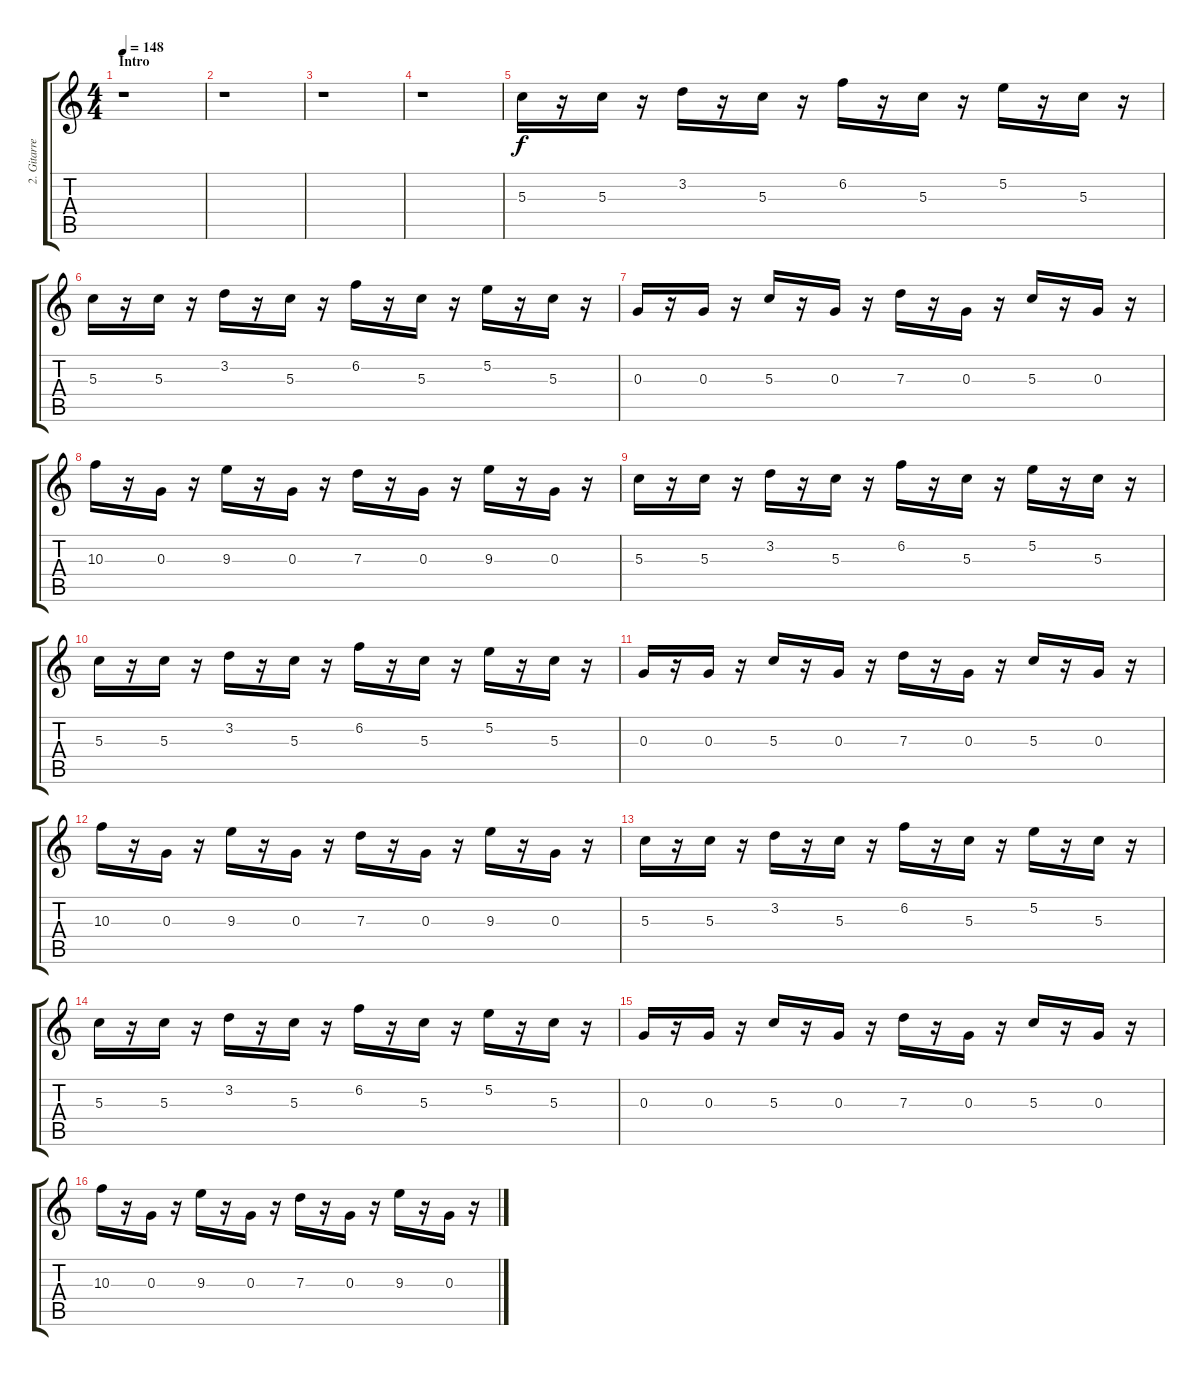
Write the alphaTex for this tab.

\track ("2. Gitarre" "2. Gitarre") {instrument overdrivenguitar}
\staff {score tabs}
\tuning (E4 B3 G3 D3 A2 E2) {hide}
\ts (4 4)
\section ("" "Intro")
\tempo 148
\clef g2
\ks c
r.1{dy f instrument overdrivenguitar} |
r.1 |
r.1 |
r.1 |
5.3.16 r.16 5.3.16 r.16 3.2.16 r.16 5.3.16 r.16 6.2.16 r.16 5.3.16 r.16 5.2.16 r.16 5.3.16 r.16 |
5.3.16 r.16 5.3.16 r.16 3.2.16 r.16 5.3.16 r.16 6.2.16 r.16 5.3.16 r.16 5.2.16 r.16 5.3.16 r.16 |
0.3.16 r.16 0.3.16 r.16 5.3.16 r.16 0.3.16 r.16 7.3.16 r.16 0.3.16 r.16 5.3.16 r.16 0.3.16 r.16 |
10.3.16 r.16 0.3.16 r.16 9.3.16 r.16 0.3.16 r.16 7.3.16 r.16 0.3.16 r.16 9.3.16 r.16 0.3.16 r.16 |
5.3.16 r.16 5.3.16 r.16 3.2.16 r.16 5.3.16 r.16 6.2.16 r.16 5.3.16 r.16 5.2.16 r.16 5.3.16 r.16 |
5.3.16 r.16 5.3.16 r.16 3.2.16 r.16 5.3.16 r.16 6.2.16 r.16 5.3.16 r.16 5.2.16 r.16 5.3.16 r.16 |
0.3.16 r.16 0.3.16 r.16 5.3.16 r.16 0.3.16 r.16 7.3.16 r.16 0.3.16 r.16 5.3.16 r.16 0.3.16 r.16 |
10.3.16 r.16 0.3.16 r.16 9.3.16 r.16 0.3.16 r.16 7.3.16 r.16 0.3.16 r.16 9.3.16 r.16 0.3.16 r.16 |
5.3.16 r.16 5.3.16 r.16 3.2.16 r.16 5.3.16 r.16 6.2.16 r.16 5.3.16 r.16 5.2.16 r.16 5.3.16 r.16 |
5.3.16 r.16 5.3.16 r.16 3.2.16 r.16 5.3.16 r.16 6.2.16 r.16 5.3.16 r.16 5.2.16 r.16 5.3.16 r.16 |
0.3.16 r.16 0.3.16 r.16 5.3.16 r.16 0.3.16 r.16 7.3.16 r.16 0.3.16 r.16 5.3.16 r.16 0.3.16 r.16 |
10.3.16 r.16 0.3.16 r.16 9.3.16 r.16 0.3.16 r.16 7.3.16 r.16 0.3.16 r.16 9.3.16 r.16 0.3.16 r.16
